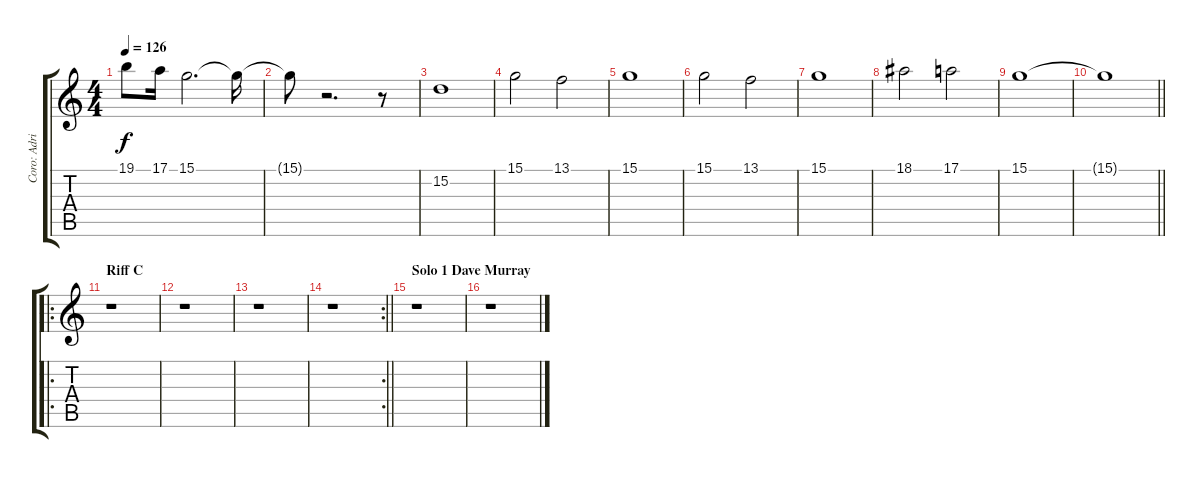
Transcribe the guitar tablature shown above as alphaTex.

\track ("Coro: Adrian y Bruce" "Coro: Adri") {instrument choiraahs}
\staff {score tabs}
\tuning (E4 B3 G3 D3 A2 E2) {hide}
\ts (4 4)
\tempo 126
\clef g2
\ks c
19.1.8{dy f} 17.1.16 15.1.2{d} 15.1{t}.16 |
15.1{t}.8 r.2{d} r.8 |
15.2.1 |
15.1.2 13.1.2 |
15.1.1 |
15.1.2 13.1.2 |
15.1.1 |
18.1.2 17.1.2 |
15.1.1 |
\barLineRight lightlight
15.1{t}.1 |
\ro
\section ("" "Riff C")
r.1 |
r.1 |
r.1 |
\rc 2
\barLineRight lightlight
r.1 |
\section ("" "Solo 1 Dave Murray")
r.1 |
r.1
